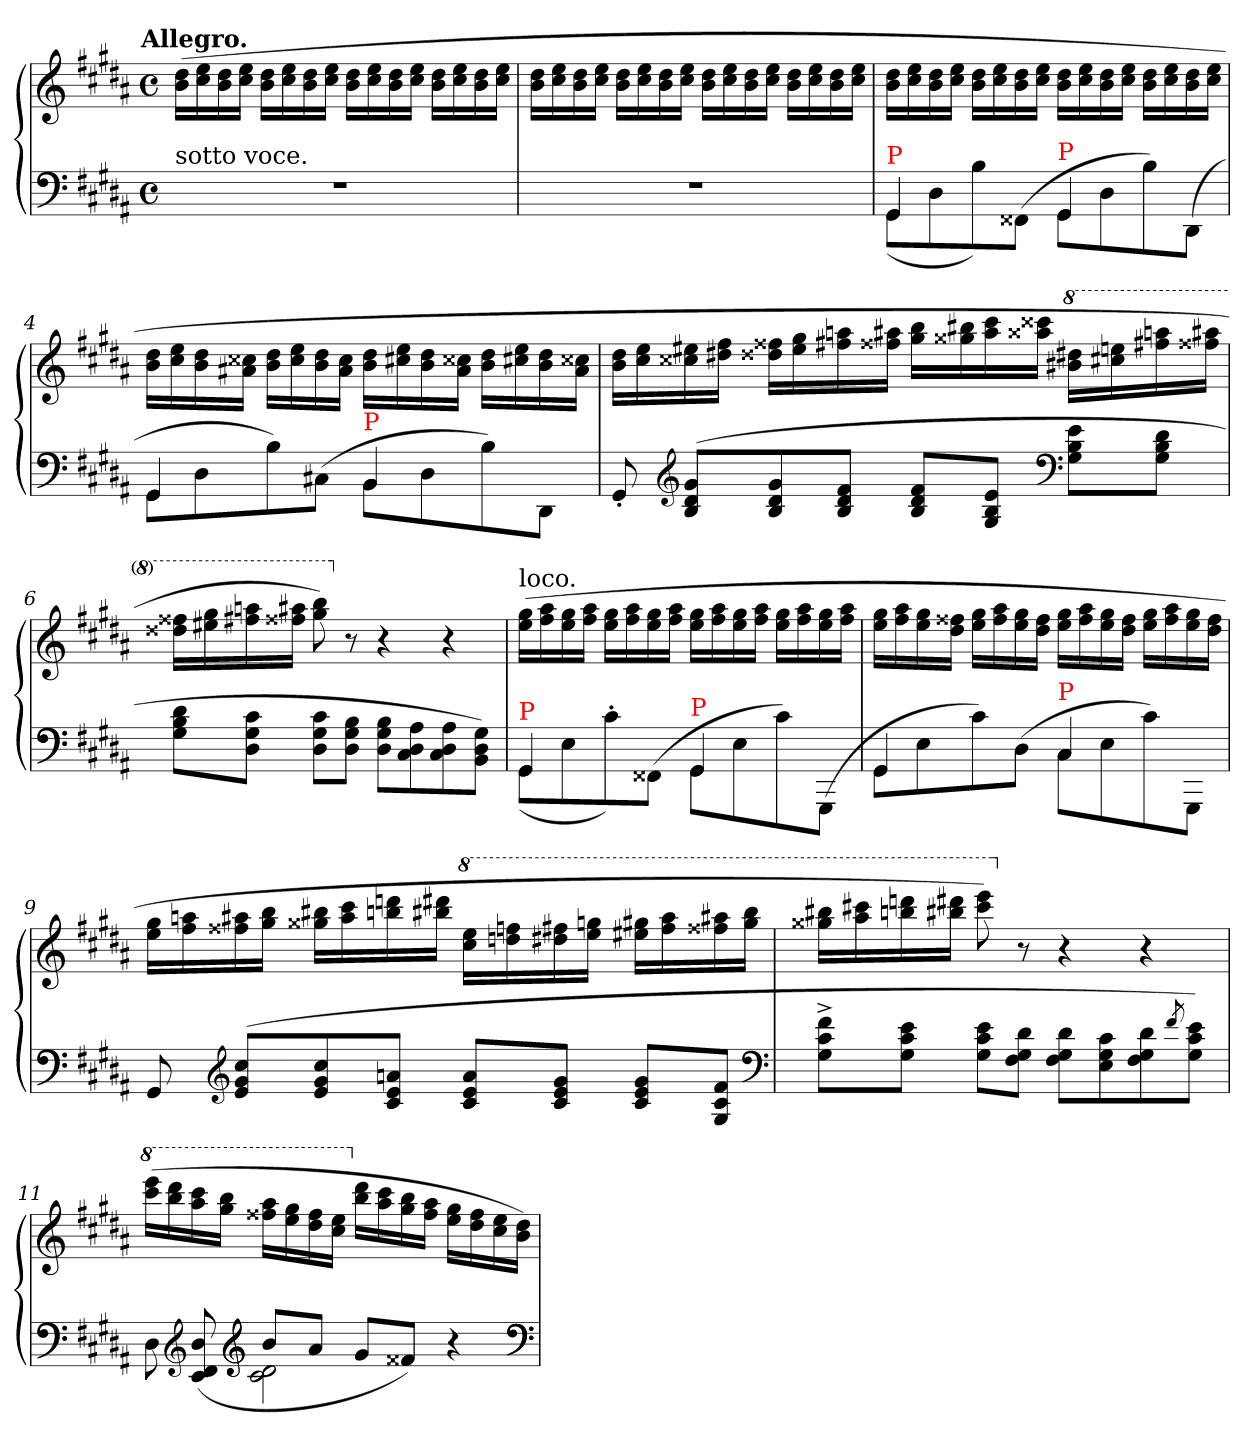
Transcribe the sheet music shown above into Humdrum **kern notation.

**kern	**kern
*part1	*part1
*staff2	*staff1
*clefF4	*clefG2
*k[f#c#g#d#a#]	*k[f#c#g#d#a#]
*g#:	*g#:
!!LO:TX:omd:t=Allegro.
*M4/4	*M4/4
*met(c)	*met(c)
*MM69	*MM69
=1	=1
!LO:TX:a:t=sotto voce.	!
1rF	(>16dd# 16bLL
.	16ee 16cc#
.	16dd# 16b
.	16ee 16cc#JJ
.	16dd# 16bLL
.	16ee 16cc#
.	16dd# 16b
.	16ee 16cc#JJ
.	16dd# 16bLL
.	16ee 16cc#
.	16dd# 16b
.	16ee 16cc#JJ
.	16dd# 16bLL
.	16ee 16cc#
.	16dd# 16b
.	16ee 16cc#JJ
=2	=2
1rF	16dd# 16bLL
.	16ee 16cc#
.	16dd# 16b
.	16ee 16cc#JJ
.	16dd# 16bLL
.	16ee 16cc#
.	16dd# 16b
.	16ee 16cc#JJ
.	16dd# 16bLL
.	16ee 16cc#
.	16dd# 16b
.	16ee 16cc#JJ
.	16dd# 16bLL
.	16ee 16cc#
.	16dd# 16b
.	16ee 16cc#JJ
=3	=3
*^	*
!LO:TX:a:color=red:t=P	!	!
4GG#	(>8GG#\L	16dd# 16bLL
.	.	16ee 16cc#
.	8D#\	16dd# 16b
.	.	16ee 16cc#JJ
4ryy	8B\)	16dd# 16bLL
.	.	16ee 16cc#
.	(>8FF##X/J	16dd# 16b
.	.	16ee 16cc#JJ
!LO:TX:a:color=red:t=P	!	!
4GG#	8GG#\L	16dd# 16bLL
.	.	16ee 16cc#
.	8D#\	16dd# 16b
.	.	16ee 16cc#JJ
4ryy	8B\)	16dd# 16bLL
.	.	16ee 16cc#
.	(>8DD#/J	16dd# 16b
.	.	16ee 16cc#JJ
=4	=4	=4
4GG#	8GG#L	16dd# 16bLL
.	.	16ee 16cc#
.	8D#	16dd# 16b
.	.	16cc##X 16a#XJJ
4ryy	8B)	16dd# 16bLL
.	.	16ee 16cc##
.	(>8C#XJ	16dd# 16b
.	.	16cc## 16a#JJ
!LO:TX:a:color=red:t=P	!	!
4BB	8BB\L	16dd# 16bLL
.	.	16ee 16cc#
.	8D#\	16dd# 16b
.	.	16cc## 16a#JJ
4ryy	8B\)	16dd# 16bLL
.	.	16ee 16cc#
.	8DD#/J	16dd# 16b
.	.	16cc## 16a#JJ
*v	*v	*
=5	=5
8GG#'<	16dd# 16bLL
.	16ee 16cc#
*clefG2	*
(>8g# 8d# 8BL	16ee#X 16cc##X
.	16ff# 16dd#XJJ
8g# 8d# 8B	16ff##X 16dd##XLL
.	16gg# 16ee#
8f# 8d# 8BJ	16aan 16ff#X
.	16aa#X 16ff##XJJ
8f# 8d# 8BL	16bb 16gg#LL
.	16bb#X 16gg##X
8e 8B 8G#J	16ccc# 16aa#
.	16ccc##X 16aa##XJJ
*clefF4	*
*	*8va
8e 8B 8G#L	16ddd# 16bb#LL
.	16eeen 16ccc#X
8d# 8B 8G#J	16aaan 16fff#X
.	16aaa#X 16fff##XJJ
=6	=6
8d# 8B 8G#L	16fff##X 16ddd##XLL
.	16ggg# 16eee#X
8c# 8G# 8D#J	16aaan 16fff#X
.	16aaa#X 16fff##XJJ
8c# 8G# 8D#L	8bbb 8ggg#)
*	*X8va
8B 8G# 8D#J	8r
8B 8G# 8D#L	4r
8A# 8D# 8C#	.
8A# 8D# 8C#	4r
8G# 8D# 8BBJ)	.
=7	=7
*^	*
!	!	!LO:TX:a:t=loco.
!LO:TX:a:color=red:t=P	!	!
4GG#	(>8GG#\L	(>16gg# 16eeLL
.	.	16aa# 16ff#
.	8E\	16gg# 16ee
.	.	16aa# 16ff#JJ
4ryy	8c#'\)	16gg# 16eeLL
.	.	16aa# 16ff#
.	(>8FF##X/J	16gg# 16ee
.	.	16aa# 16ff#JJ
!LO:TX:a:color=red:t=P	!	!
4GG#	8GG#\L	16gg# 16eeLL
.	.	16aa# 16ff#
.	8E\	16gg# 16ee
.	.	16aa# 16ff#JJ
4ryy	8c#\)	16gg# 16eeLL
.	.	16aa# 16ff#
.	(>8GGG#/J	16gg# 16ee
.	.	16aa# 16ff#JJ
=8	=8	=8
4GG#	8GG#L	16gg# 16eeLL
.	.	16aa# 16ff#
.	8E	16gg# 16ee
.	.	16ff##X 16dd#JJ
4ryy	8c#)	16gg# 16eeLL
.	.	16aa# 16ff##
.	(>8D#J	16gg# 16ee
.	.	16ff## 16dd#JJ
!LO:TX:a:color=red:t=P	!	!
4C#	8C#\L	16gg# 16eeLL
.	.	16aa# 16ff##
.	8E\	16gg# 16ee
.	.	16ff## 16dd#JJ
4ryy	8c#\)	16gg# 16eeLL
.	.	16aa# 16ff##
.	8GGG#/J	16gg# 16ee
.	.	16ff## 16dd#JJ
*v	*v	*
=9	=9
8GG#	16gg# 16eeLL
.	16aan 16ff#
*clefG2	*
(>8cc# 8g# 8eL	16aa#X 16ff##X
.	16bb 16gg#JJ
8cc# 8g# 8e	16bb#X 16gg##XLL
.	16ccc# 16aa#
8an 8e 8c#J	16dddn 16bbn
.	16ddd#X 16bb#XJJ
*	*8va
8a 8e 8c#L	16eee 16ccc#LL
.	16fffn 16dddn
8g# 8e 8c#J	16fff#X 16ddd#X
.	16gggn 16eeeJJ
8g# 8e 8c#L	16ggg#X 16eee#XLL
.	16aaa# 16fff#
8f# 8c# 8G#J	16aaa#X 16fff##X
.	16bbb# 16ggg#JJ
*clefF4	*
=10	=10
8f#^< 8c#^< 8G#^<L	16bbb#X 16ggg##XLL
.	16cccc#X 16aaa#
8e 8c# 8G#J	16ddddn 16bbbn
.	16dddd#X 16bbb#XJJ
8e 8c# 8G#L	8eeee 8cccc#)
*	*X8va
8d# 8G# 8F#J	8r
8d# 8G# 8F#L	4r
8c# 8G# 8E	.
8d# 8G# 8F#	4r
8qf#/	.
8e 8c# 8G#J)	.
=11	=11
*^	*
*	*	*8va
8D#\	4ryy	(>16eeee 16cccc#LL
.	.	16dddd# 16bbb
*clefG2	*	*
(>8b 8d# 8c#	.	16cccc# 16aaa#
.	.	16bbb 16ggg#JJ
*clefG2	*	*
8bL	2d# 2c#	16aaa# 16fff##XLL
.	.	16ggg# 16eee
8a#J	.	16fff## 16ddd#
.	.	16eee 16ccc#JJ
*	*	*X8va
8g#L	.	16ddd# 16bbLL
.	.	16ccc# 16aa#
8f##XJ)	.	16bb 16gg#
.	.	16aa# 16ff##JJ
4r	4ryy	16gg# 16eeLL
.	.	16ff## 16dd#
.	.	16ee 16cc#
.	.	16dd# 16bJJ)
*v	*v	*
*clefF4	*
=	=
*-	*-
